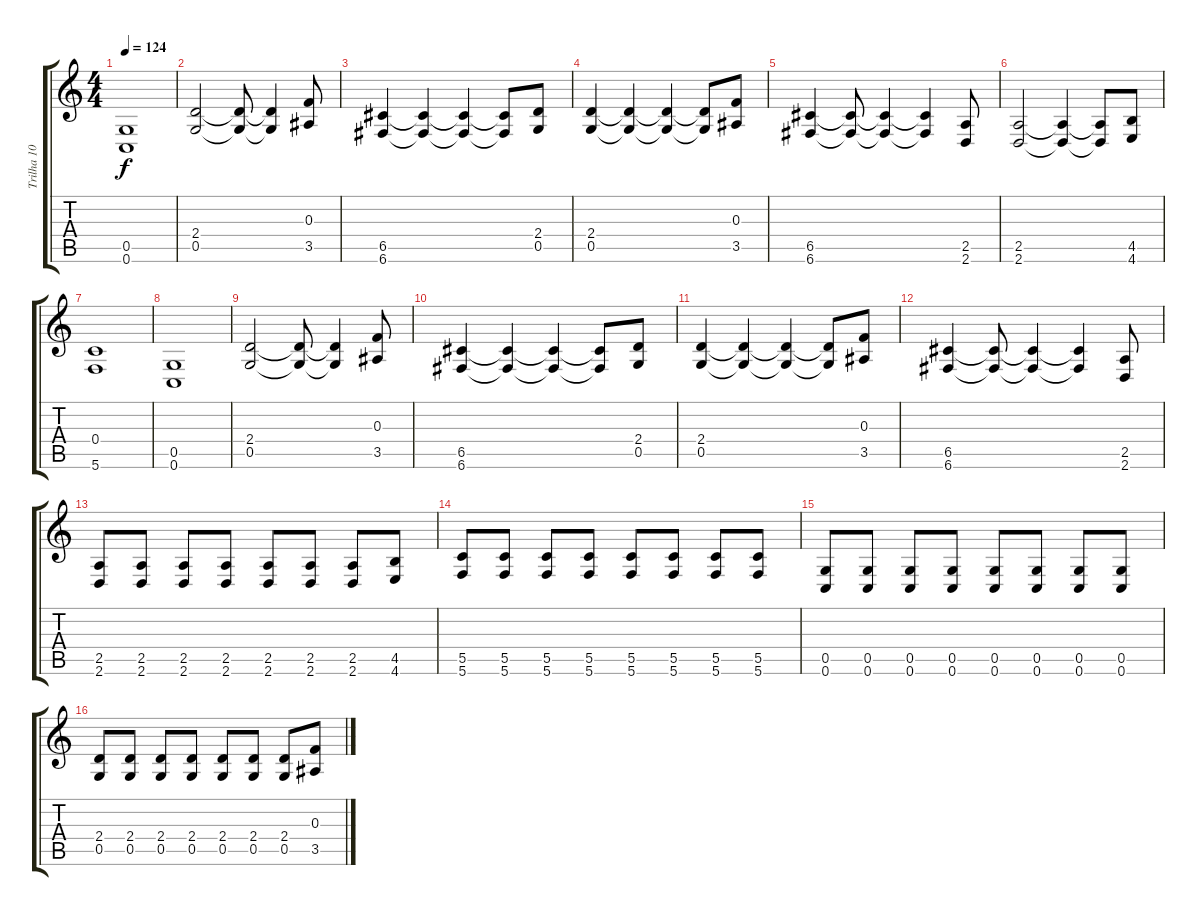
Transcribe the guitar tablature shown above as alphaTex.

\track ("Trilha 10" "Trilha 10") {instrument distortionguitar}
\staff {score tabs}
\tuning (D4 A3 F3 C3 G2 C2) {hide}
\ts (4 4)
\tempo 124
\clef g2
\ks c
(0.5 0.6).1{dy f} |
(2.4 0.5).2 (2.4{t} 0.5{t}).8 (2.4{t} 0.5{t}).4 (0.3 3.5).8 |
(6.5 6.6).4 (6.5{t} 6.6{t}).4 (6.5{t} 6.6{t}).4 (6.5{t} 6.6{t}).8 (2.4 0.5).8 |
(2.4 0.5).4 (2.4{t} 0.5{t}).4 (2.4{t} 0.5{t}).4 (2.4{t} 0.5{t}).8 (0.3 3.5).8 |
(6.5 6.6).4 (6.5{t} 6.6{t}).8 (6.5{t} 6.6{t}).4 (6.5{t} 6.6{t}).4 (2.5 2.6).8 |
(2.5 2.6).2 (2.5{t} 2.6{t}).4 (2.5{t} 2.6{t}).8 (4.5 4.6).8 |
(0.4 5.6).1 |
(0.5 0.6).1 |
(2.4 0.5).2 (2.4{t} 0.5{t}).8 (2.4{t} 0.5{t}).4 (0.3 3.5).8 |
(6.5 6.6).4 (6.5{t} 6.6{t}).4 (6.5{t} 6.6{t}).4 (6.5{t} 6.6{t}).8 (2.4 0.5).8 |
(2.4 0.5).4 (2.4{t} 0.5{t}).4 (2.4{t} 0.5{t}).4 (2.4{t} 0.5{t}).8 (0.3 3.5).8 |
(6.5 6.6).4 (6.5{t} 6.6{t}).8 (6.5{t} 6.6{t}).4 (6.5{t} 6.6{t}).4 (2.5 2.6).8 |
(2.5 2.6).8 (2.5 2.6).8 (2.5 2.6).8 (2.5 2.6).8 (2.5 2.6).8 (2.5 2.6).8 (2.5 2.6).8 (4.5 4.6).8 |
(5.5 5.6).8 (5.5 5.6).8 (5.5 5.6).8 (5.5 5.6).8 (5.5 5.6).8 (5.5 5.6).8 (5.5 5.6).8 (5.5 5.6).8 |
(0.5 0.6).8 (0.5 0.6).8 (0.5 0.6).8 (0.5 0.6).8 (0.5 0.6).8 (0.5 0.6).8 (0.5 0.6).8 (0.5 0.6).8 |
(2.4 0.5).8 (2.4 0.5).8 (2.4 0.5).8 (2.4 0.5).8 (2.4 0.5).8 (2.4 0.5).8 (2.4 0.5).8 (0.3 3.5).8
